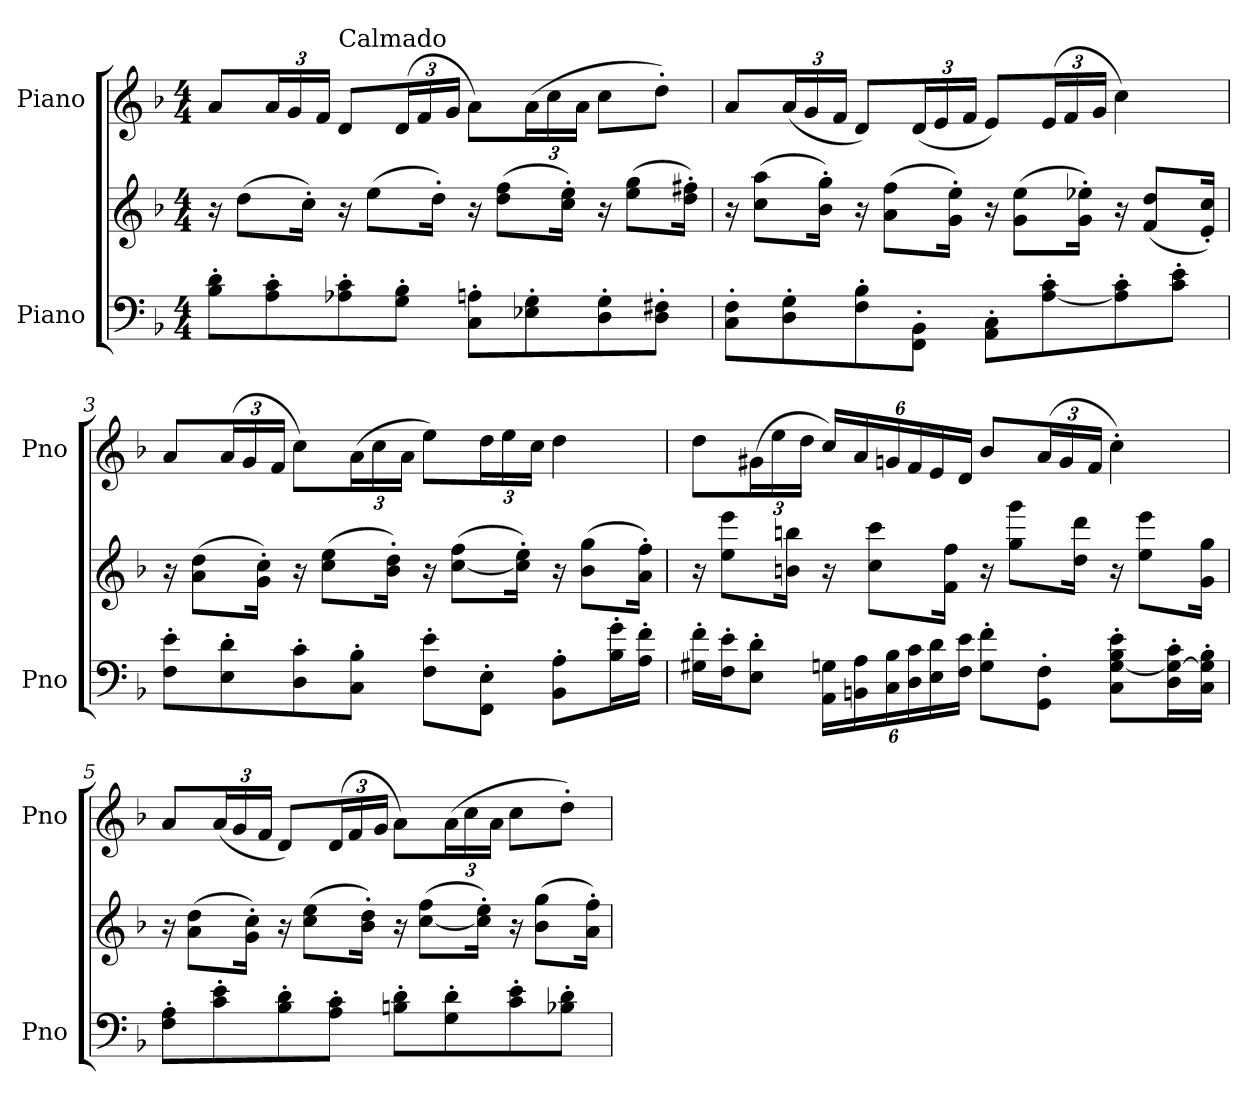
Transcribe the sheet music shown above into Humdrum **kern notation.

**kern	**kern	**kern
*part2	*part2	*part1
*staff3	*staff2	*staff1
*I"Piano	*	*I"Piano
*I'Pno	*	*I'Pno
*clefF4	*clefG2	*clefG2
*k[b-]	*k[b-]	*k[b-]
*M4/4	*M4/4	*M4/4
*MM30	*MM30	*MM30
=1	=1	=1
8B-\' 8d\'L	16r	8a/L
.	(>8dd\L	.
*	*	*Xbrackettup
8A\' 8c\'	.	24a/L
.	.	24g/
.	16cc'\Jk)	.
.	.	24f/JJ
!	!	!LO:TX:a:t=Calmado
8A-X\' 8c\'	16r	8d/L
.	(>8ee\L	.
8G\' 8B-\'J	.	(>24d/L
.	.	24f/
.	16dd'\Jk)	.
.	.	24g/JJ
8C\' 8An\'L	16r	8a\L)
.	(>8dd\ 8ff\L	.
8E-X\' 8G\'	.	(>24a\L
.	.	24cc\
.	16cc\' 16ee\'Jk)	.
.	.	24a\JJ
8D\' 8G\'	16r	8cc\L
.	(>8ee\ 8gg\L	.
8D\' 8F#X\'J	.	8dd'\J)
.	16dd\' 16ff#X\'Jk)	.
=2	=2	=2
8C\' 8F\'L	16r	8a/L
.	(>8cc\ 8aa\L	.
8D\' 8G\'	.	(<24a/L
.	.	24g/
.	16b-\' 16gg\'Jk)	.
.	.	24f/JJ
8F\' 8B-\'	16r	8d/L)
.	(>8a\ 8ff\L	.
8FF\' 8BB-\'J	.	(<24d/L
.	.	24e/
.	16g\' 16ee\'Jk)	.
.	.	24f/JJ
8AA\' 8C\'L	16r	8e/L)
.	(>8g\ 8ee\L	.
[8A\' 8c\'	.	(>24e/L
.	.	24f/
.	16g\' 16ee-X\'Jk)	.
.	.	24g/JJ
8A\]' 8c\'	16r	4cc\)
.	(<8f/ 8dd/L	.
8c\' 8e\'J	.	.
.	16e/' 16cc/'Jk)	.
!!LO:LB:g=z
=3	=3	=3
8F\' 8e\'L	16r	8a/L
.	(>8a\ 8dd\L	.
8E\' 8d\'	.	(>24a/L
.	.	24g/
.	16g\' 16cc\'Jk)	.
.	.	24f/JJ
8D\' 8c\'	16r	8cc\L)
.	(>8cc\ 8ee\L	.
8C\' 8B-\'J	.	(>24a\L
.	.	24cc\
.	16b-\' 16dd\'Jk)	.
.	.	24a\JJ
8F\' 8e\'L	16r	8ee\L)
.	(>[8cc\ 8ff\L	.
8FF\' 8E\'J	.	24dd\L
.	.	24ee\
.	16cc\]' 16ee\'Jk)	.
.	.	24cc\JJ
8BB-\' 8A\'L	16r	4dd\
.	(>8b-\ 8gg\L	.
16B-\' 16g\'L	.	.
16A\' 16f\'JJ	16a\' 16ff\'Jk)	.
!!LO:LB:g=z
=4	=4	=4
16G#X\' 16f\'LL	16r	8dd\L
16F\' 16e\'J	8ee\ 8eee\L	.
8E\' 8d\'J	.	(>24g#X\L
.	.	24ee\
.	16bn\ 16bbn\Jk	.
.	.	24dd\JJ
*Xbrackettup	*	*
24AA\ 24Gn\LL	16r	24cc/LL)
24BBn\ 24A\	.	24a/
.	8cc\ 8ccc\L	.
24C\ 24B-\	.	24gn/
24D\ 24c\	.	24f/
24E\ 24d\	.	24e/
.	16f\ 16ff\Jk	.
24F\ 24e\JJ	.	24d/JJ
8G\' 8f\'L	16r	8b-/L
.	8gg\ 8ggg\L	.
8GG\' 8F\'J	.	(>24a/L
.	.	24g/
.	16dd\ 16ddd\Jk	.
.	.	24f/JJ
8C\' [8G\' 8B-\' 8e\'L	16r	4cc'\)
.	8ee\ 8eee\L	.
16D\' 16G\_' 16c\'L	.	.
16C\' 16G\]' 16B-\'JJ	16g\ 16gg\Jk	.
=5	=5	=5
8F\' 8A\'L	16r	8a/L
.	(>8a\ 8dd\L	.
8c\' 8e\'	.	(<24a/L
.	.	24g/
.	16g\' 16cc\'Jk)	.
.	.	24f/JJ
8B-\' 8d\'	16r	8d/L)
.	(>8cc\ 8ee\L	.
8A\' 8c\'J	.	(>24d/L
.	.	24f/
.	16b-\' 16dd\'Jk)	.
.	.	24g/JJ
8Bn\' 8d\'L	16r	8a\L)
.	(>[8cc\ 8ff\L	.
8G\' 8d\'	.	(>24a\L
.	.	24cc\
.	16cc\]' 16ee\'Jk)	.
.	.	24a\JJ
8c\' 8e\'	16r	8cc\L
.	(>8b-\ 8gg\L	.
8B-X\' 8d\'J	.	8dd'\J)
.	16a\' 16ff\'Jk)	.
=	=	=
*-	*-	*-
